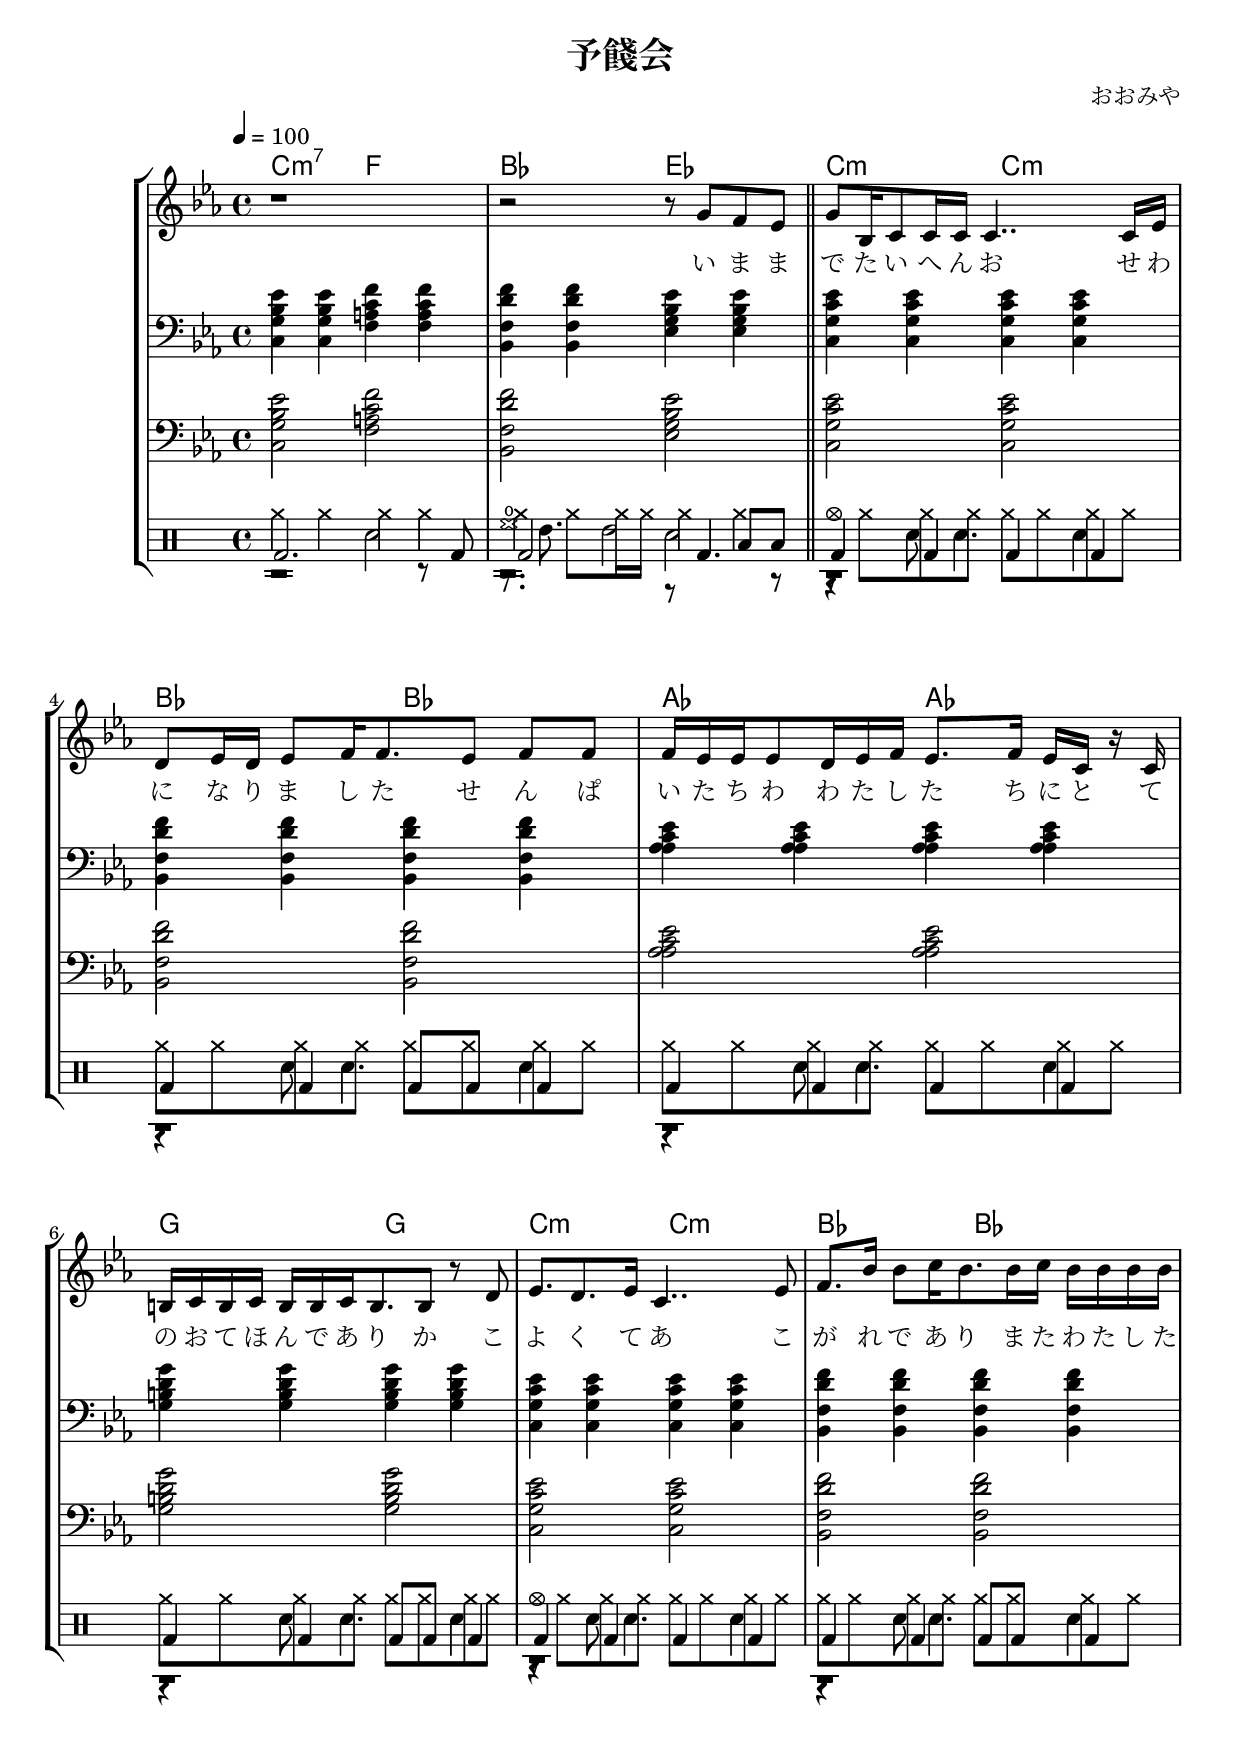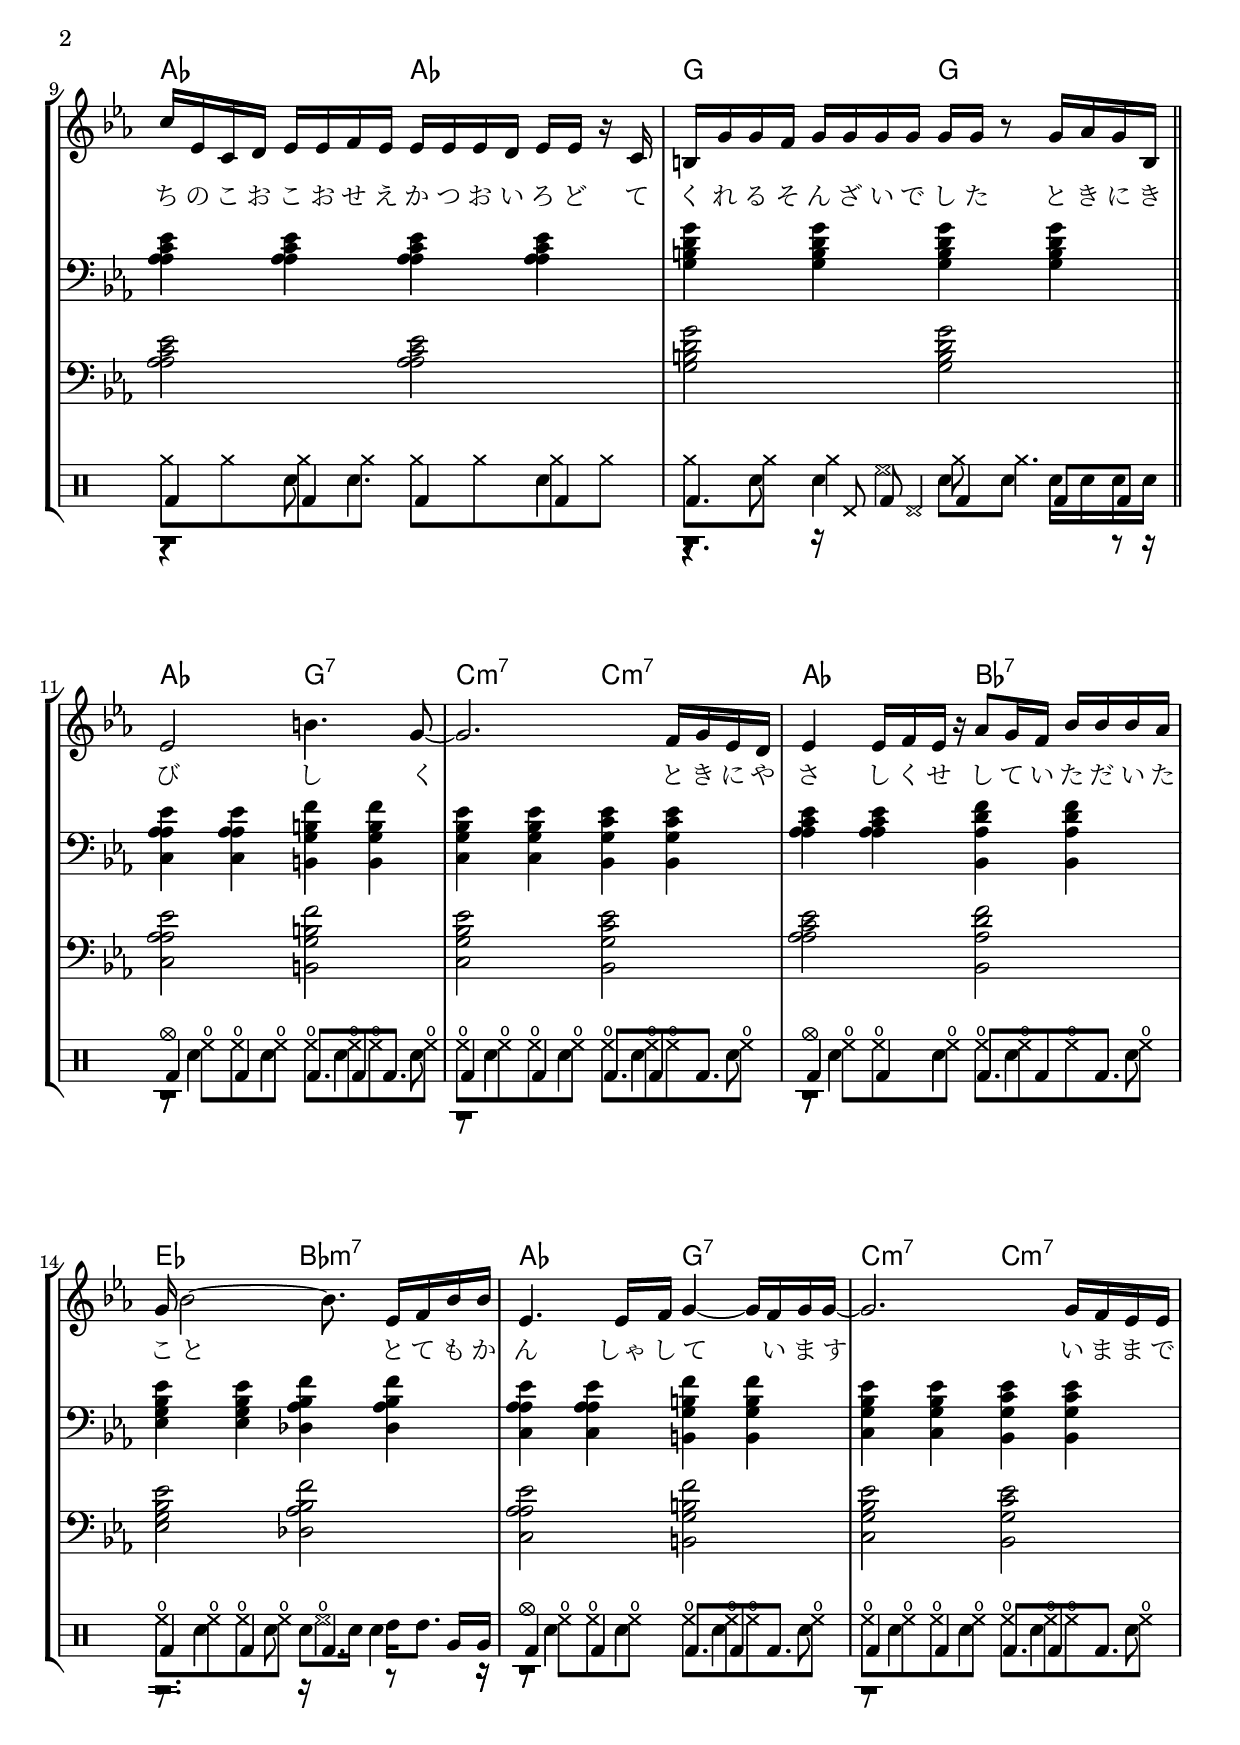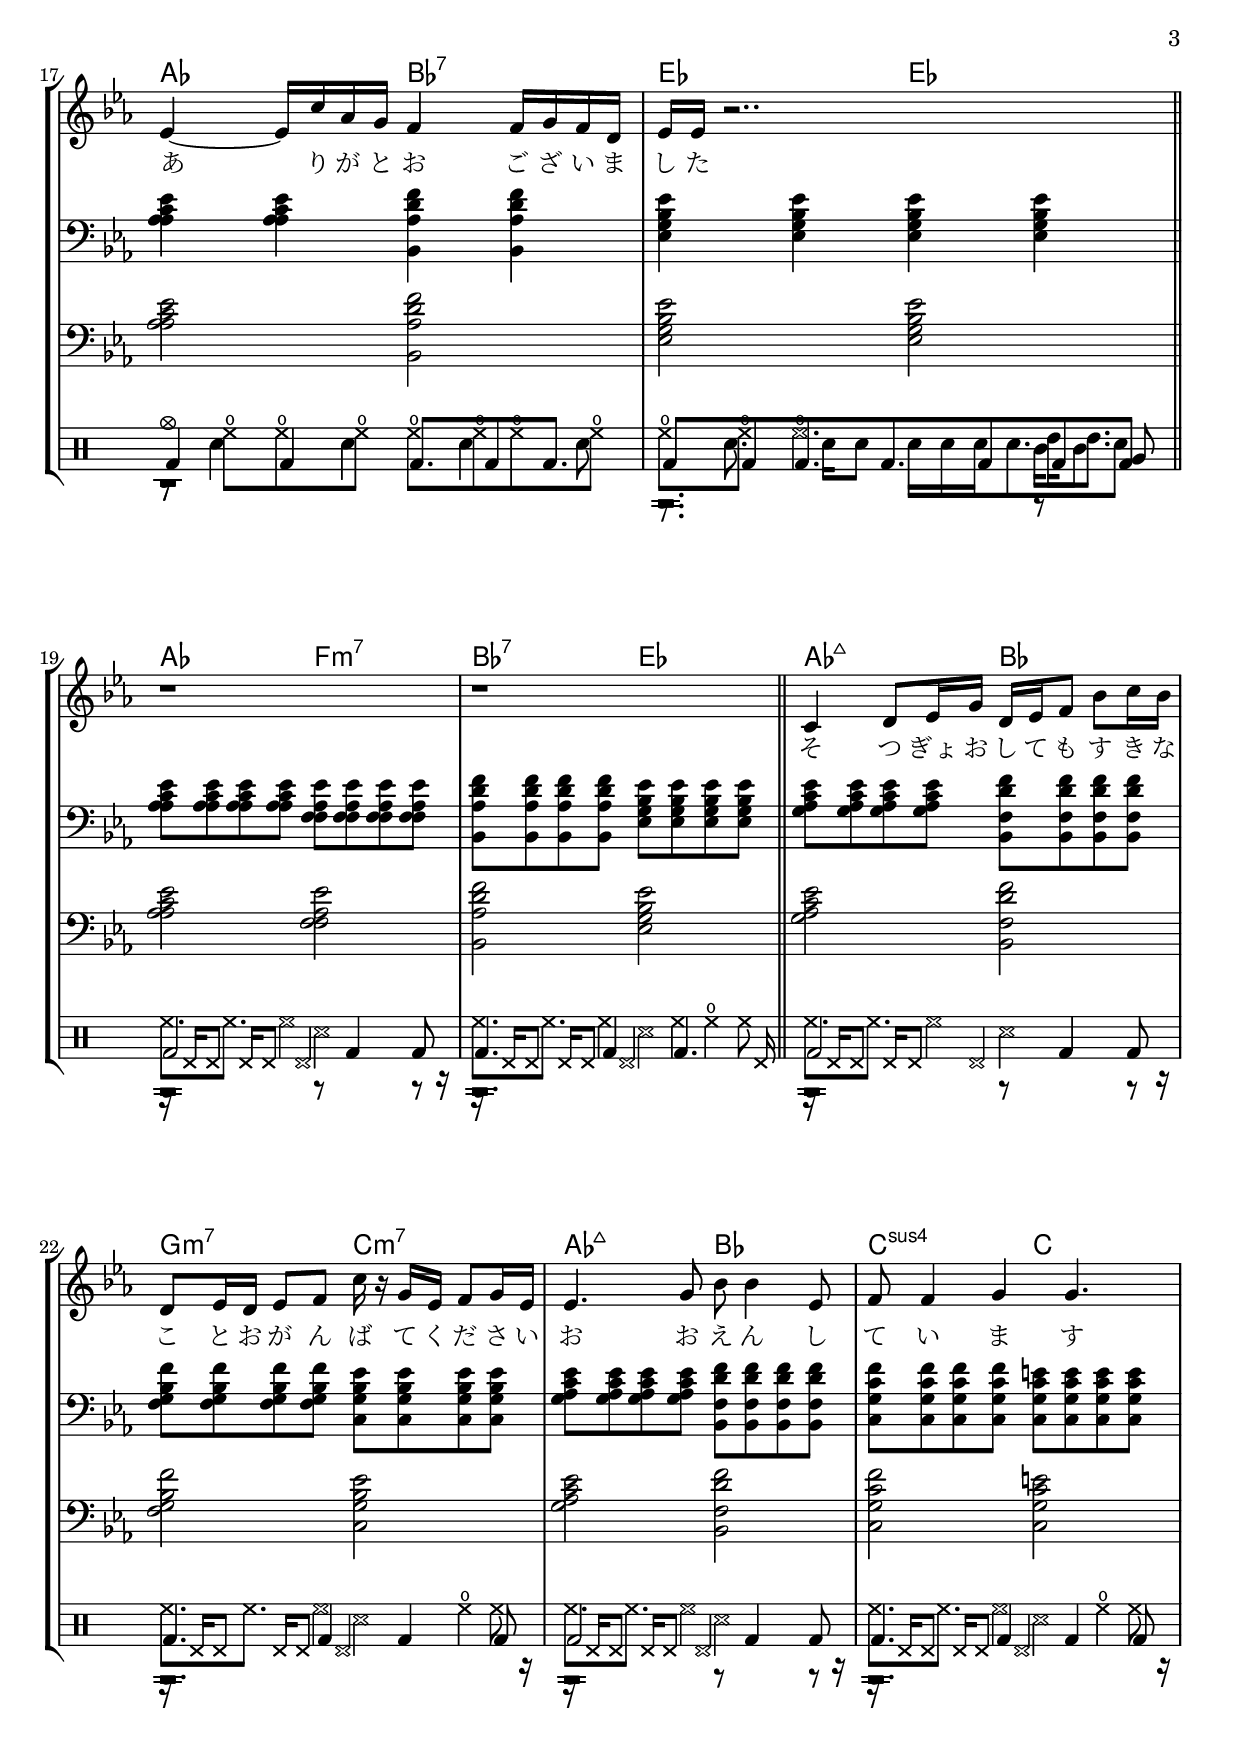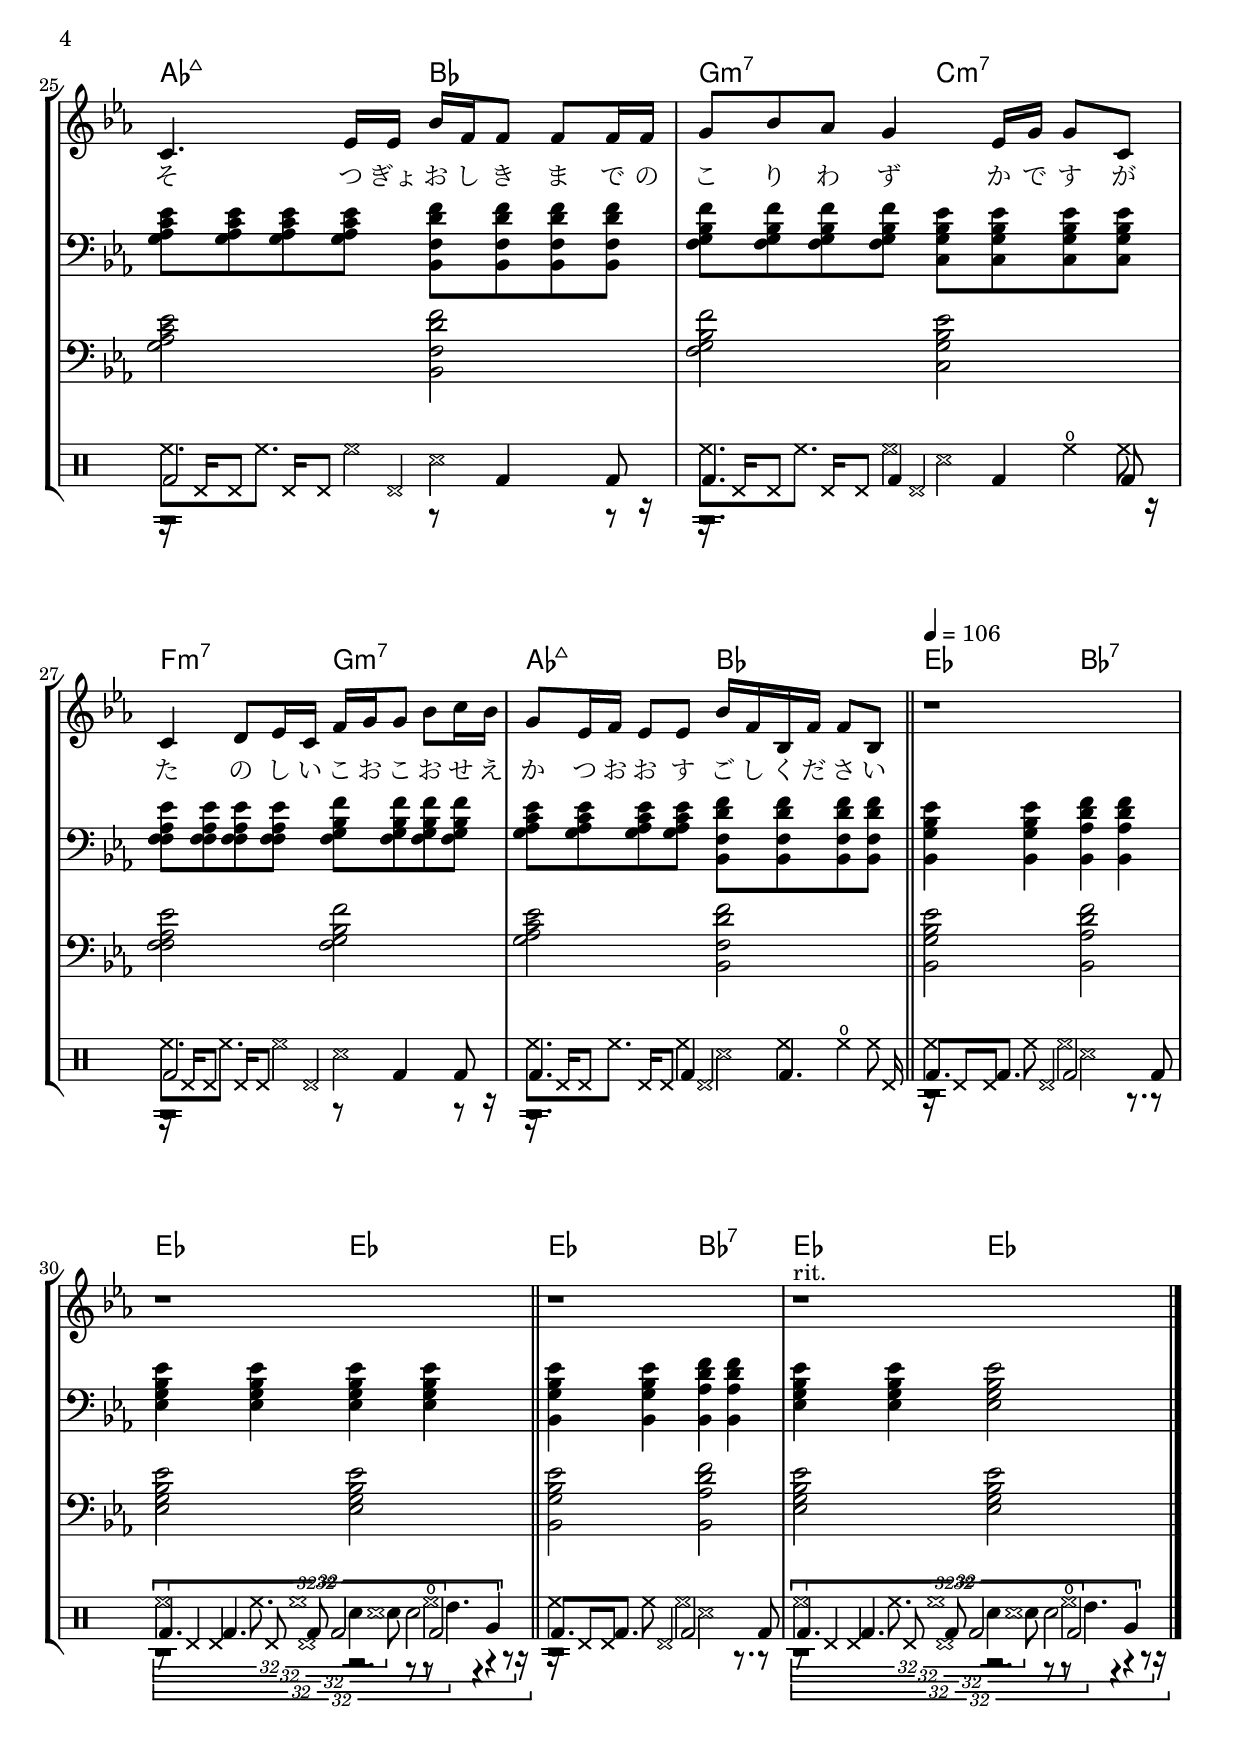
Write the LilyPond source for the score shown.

\version "2.12.1"

\header {
	title = \markup {予餞会}
	composer = \markup \center-column {おおみや}
}

harmony = \chordmode {
	c2:min7 f bes es 

	c:m c:m bes bes as as g g c:m c:m bes bes as as g g 

	as g:7 c:min7 c:min7 as bes:7 es bes:min7 as g:7 c:min7 c:min7 as bes:7 es es 

	as f:min7 bes:7 es 

	as:maj7 bes g:min7 c:min7 as:maj7 bes c:sus4 c as:maj7 bes g:min7 c:min7 f:min7 g:min7 as:maj7 bes 

	es bes:7 es es 

	es bes:7 es es 
}

melody = {
	\key es \major
	\tempo 4 = 100
	r1 | r2 r8 
	\set Staff.midiInstrument = #"mmi0.42"
	\set Staff.midiMinimumVolume = #0.7
	\set Staff.midiMaximumVolume = #0.9
	g'8  f'8  es'8 
	g'8  bes16  c'8  c'16  c'16  c'4..  c'16  es'16 
	d'8  es'16  d'16  es'8  f'16  f'8.  es'8  f'8  f'8 
	f'16  es'16  es'16  es'8  d'16  es'16  f'16  es'8.  f'16  es'16  c'16  r16  c'16 
	b16  c'16  b16  c'16  b16  b16  c'16  b8.  b8  r8  d'8 
	es'8.  d'8.  es'16  c'4..  es'8 
	f'8.  bes'16  bes'8  c''16  bes'8.  bes'16  c''16  bes'16  bes'16  bes'16  bes'16 
	c''16  es'16  c'16  d'16  es'16  es'16  f'16  es'16  es'16  es'16  es'16  d'16  es'16  es'16  r16  c'16 
	b16  g'16  g'16  f'16  g'16  g'16  g'16  g'16  g'16  g'16  	r8 	\set Staff.midiInstrument = #"mmi0.42"
	\set Staff.midiMinimumVolume = #0.7
	\set Staff.midiMaximumVolume = #0.9
	g'16  as'16  g'16  b16 
	es'2  b'4.  g'8~ 
	g'2.  f'16  g'16  es'16  d'16 
	es'4  es'16  f'16  es'16  r16  as'8  g'16  f'16  bes'16  bes'16  bes'16  as'16 
	g'16  bes'2~bes'8.  es'16  f'16  bes'16  bes'16 
	es'4.  es'16  f'16  g'4~g'16  f'16  g'16  g'16~ 
	g'2.  g'16  f'16  es'16  es'16 
	es'4~es'16  c''16  as'16  g'16  f'4  f'16  g'16  f'16  d'16 
	es'16  es'16  	r2.. 	r1 | r1   
	\set Staff.midiInstrument = #"mmi0.42"
	\set Staff.midiMinimumVolume = #0.7
	\set Staff.midiMaximumVolume = #0.9
	c'4  d'8  es'16  g'16  d'16  es'16  f'8  bes'8  c''16  bes'16 
	d'8  es'16  d'16  es'8  f'8  c''16  r16  g'16  es'16  f'8  g'16  es'16 
	es'4.  g'8  bes'8  bes'4  es'8 
	f'8  f'4  g'4  g'4. 
	c'4.  es'16  es'16  bes'16  f'16  f'8  f'8  f'16  f'16 
	g'8  bes'8  as'8  g'4  es'16  g'16  g'8  c'8 
	c'4  d'8  es'16  c'16  f'16  g'16  g'8  bes'8  c''16  bes'16 
	g'8  es'16  f'16  es'8  es'8  bes'16  f'16  bes16  f'16  f'8  bes8
	\tempo 4 = 106
	r1 | r1   
	r1 | r1^"rit." \bar "|."
}

words = \lyricmode {
	
	い  ま  ま  で  た  い  へ  ん  お  せ  わ  に  な  り  ま  し  た  せ  ん  ぱ  い  た  ち  わ  わ  た  し  た  ち  に  と  て  の  お  て  ほ  ん  で  あ  り  か  こ  よ  く  て  あ  こ  が  れ  で  あ  り  ま  た  わ  た  し  た  ち  の  こ  お  こ  お  せ  え  か  つ  お  い  ろ  ど  て  く  れ  る  そ  ん  ざ  い  で  し  た  
	と  き  に  き  び  し  く  と  き  に  や  さ  し  く  せ  し  て  い  た  だ  い  た  こ  と  と  て  も  か  ん  しゃ  し  て  い  ま  す  い  ま  ま  で  あ  り  が  と  お  ご  ざ  い  ま  し  た  
	
	そ  つ  ぎょ  お  し  て  も  す  き  な  こ  と  お  が  ん  ば  て  く  だ  さ  い  お  お  え  ん  し  て  い  ま  す  そ  つ  ぎょ  お  し  き  ま  で  の  こ  り  わ  ず  か  で  す  が  た  の  し  い  こ  お  こ  お  せ  え  か  つ  お  お  す  ご  し  く  だ  さ  い  
	
	
}

tempochange = {
	\tempo 4 = 100
	r1 | r1 \bar "||"
	\tempo 4 = 100
	r1 | r1 | r1 | r1 | r1 | r1 | r1 | r1 \bar "||"
	\tempo 4 = 100
	r1 | r1 | r1 | r1 | r1 | r1 | r1 | r1 \bar "||"
	\tempo 4 = 100
	r1 | r1 \bar "||"
	\tempo 4 = 100
	r1 | r1 | r1 | r1 | r1 | r1 | r1 | r1 \bar "||"
	\tempo 4 = 106
	r1 | r1 \bar "||"
	\tempo 4 = 106
	r1 | \tempo 4 = 79 r2 \tempo 4 = 70 r2 \bar "|."
}

mainacc = {
	\clef bass
	\set Staff.midiInstrument = #"Acoustic grand"
	\set Staff.midiMinimumVolume = #0.3
	\set Staff.midiMaximumVolume = #0.6
	\key es \major
	\tempo 4 = 100
	<c g bes es'>4 <c g bes es'>4
	<a f c' f'>4 <a f c' f'>4
	<bes, f d' f'>4 <bes, f d' f'>4
	<es g bes es'>4 <es g bes es'>4
	\bar "||"

	\set Staff.midiInstrument = #"Acoustic grand"
	\set Staff.midiMinimumVolume = #0.3
	\set Staff.midiMaximumVolume = #0.6
	<c g c' es'>4 <c g c' es'>4
	<c g c' es'>4 <c g c' es'>4
	<bes, f d' f'>4 <bes, f d' f'>4
	<bes, f d' f'>4 <bes, f d' f'>4
	<as as c' es'>4 <as as c' es'>4
	<as as c' es'>4 <as as c' es'>4
	<g b d' g'>4 <g b d' g'>4
	<g b d' g'>4 <g b d' g'>4
	<c g c' es'>4 <c g c' es'>4
	<c g c' es'>4 <c g c' es'>4
	<bes, f d' f'>4 <bes, f d' f'>4
	<bes, f d' f'>4 <bes, f d' f'>4
	<as as c' es'>4 <as as c' es'>4
	<as as c' es'>4 <as as c' es'>4
	<g b d' g'>4 <g b d' g'>4
	<g b d' g'>4 <g b d' g'>4
	\bar "||"

	\set Staff.midiInstrument = #"Electric Guitar (jazz)"
	\set Staff.midiMinimumVolume = #0.3
	\set Staff.midiMaximumVolume = #0.6
	<c as as es'>4 <c as as es'>4
	<b, g b f'>4 <b, g b f'>4
	<c g bes es'>4 <c g bes es'>4
	<bes, g c' es'>4 <bes, g c' es'>4
	<as as c' es'>4 <as as c' es'>4
	<bes, as d' f'>4 <bes, as d' f'>4
	<es g bes es'>4 <es g bes es'>4
	<des as bes f'>4 <des as bes f'>4
	<c as as es'>4 <c as as es'>4
	<b, g b f'>4 <b, g b f'>4
	<c g bes es'>4 <c g bes es'>4
	<bes, g c' es'>4 <bes, g c' es'>4
	<as as c' es'>4 <as as c' es'>4
	<bes, as d' f'>4 <bes, as d' f'>4
	<es g bes es'>4 <es g bes es'>4
	<es g bes es'>4 <es g bes es'>4
	\bar "||"

	\set Staff.midiInstrument = #"Acoustic Guitar (steel)"
	\set Staff.midiMinimumVolume = #0.3
	\set Staff.midiMaximumVolume = #0.6
	<as as c' es'>8 <as as c' es'>8 <as as c' es'>8 <as as c' es'>8
	<f f as es'>8 <f f as es'>8 <f f as es'>8 <f f as es'>8
	<bes, as d' f'>8 <bes, as d' f'>8 <bes, as d' f'>8 <bes, as d' f'>8
	<es g bes es'>8 <es g bes es'>8 <es g bes es'>8 <es g bes es'>8
	\bar "||"

	\set Staff.midiInstrument = #"Acoustic Guitar (steel)"
	\set Staff.midiMinimumVolume = #0.3
	\set Staff.midiMaximumVolume = #0.6
	<as g c' es'>8 <as g c' es'>8 <as g c' es'>8 <as g c' es'>8
	<bes, f d' f'>8 <bes, f d' f'>8 <bes, f d' f'>8 <bes, f d' f'>8
	<g f bes f'>8 <g f bes f'>8 <g f bes f'>8 <g f bes f'>8
	<c g bes es'>8 <c g bes es'>8 <c g bes es'>8 <c g bes es'>8
	<as g c' es'>8 <as g c' es'>8 <as g c' es'>8 <as g c' es'>8
	<bes, f d' f'>8 <bes, f d' f'>8 <bes, f d' f'>8 <bes, f d' f'>8
	<c g c' f'>8 <c g c' f'>8 <c g c' f'>8 <c g c' f'>8
	<c g c' e'>8 <c g c' e'>8 <c g c' e'>8 <c g c' e'>8
	<as g c' es'>8 <as g c' es'>8 <as g c' es'>8 <as g c' es'>8
	<bes, f d' f'>8 <bes, f d' f'>8 <bes, f d' f'>8 <bes, f d' f'>8
	<g f bes f'>8 <g f bes f'>8 <g f bes f'>8 <g f bes f'>8
	<c g bes es'>8 <c g bes es'>8 <c g bes es'>8 <c g bes es'>8
	<f f as es'>8 <f f as es'>8 <f f as es'>8 <f f as es'>8
	<g f bes f'>8 <g f bes f'>8 <g f bes f'>8 <g f bes f'>8
	<as g c' es'>8 <as g c' es'>8 <as g c' es'>8 <as g c' es'>8
	<bes, f d' f'>8 <bes, f d' f'>8 <bes, f d' f'>8 <bes, f d' f'>8
	\bar "||"

	\set Staff.midiInstrument = #"Acoustic grand"
	\set Staff.midiMinimumVolume = #0.3
	\set Staff.midiMaximumVolume = #0.6
	\tempo 4 = 106
	<bes, g bes es'>4 <bes, g bes es'>4
	<bes, as d' f'>4 <bes, as d' f'>4
	<es g bes es'>4 <es g bes es'>4
	<es g bes es'>4 <es g bes es'>4
	\bar "||"

	\set Staff.midiInstrument = #"Acoustic grand"
	\set Staff.midiMinimumVolume = #0.3
	\set Staff.midiMaximumVolume = #0.6
	<bes, g bes es'>4 <bes, g bes es'>4
	<bes, as d' f'>4 <bes, as d' f'>4
	<es g bes es'>4 <es g bes es'>4
	<es g bes es'>2
	\bar "|."
}

subacc = {
	\clef bass
	\set Staff.midiInstrument = #"String Ensemble 1"
	\set Staff.midiMinimumVolume = #0.3
	\set Staff.midiMaximumVolume = #0.6
	\key es \major
	\tempo 4 = 100
	<c g bes es'>2
	<a f c' f'>2
	<bes, f d' f'>2
	<es g bes es'>2
	\bar "||"

	\set Staff.midiInstrument = #"String Ensemble 2"
	\set Staff.midiMinimumVolume = #0.3
	\set Staff.midiMaximumVolume = #0.6
	<c g c' es'>2
	<c g c' es'>2
	<bes, f d' f'>2
	<bes, f d' f'>2
	<as as c' es'>2
	<as as c' es'>2
	<g b d' g'>2
	<g b d' g'>2
	<c g c' es'>2
	<c g c' es'>2
	<bes, f d' f'>2
	<bes, f d' f'>2
	<as as c' es'>2
	<as as c' es'>2
	<g b d' g'>2
	<g b d' g'>2
	\bar "||"

	\set Staff.midiInstrument = #"Synthstrings 1"
	\set Staff.midiMinimumVolume = #0.3
	\set Staff.midiMaximumVolume = #0.6
	<c as as es'>2
	<b, g b f'>2
	<c g bes es'>2
	<bes, g c' es'>2
	<as as c' es'>2
	<bes, as d' f'>2
	<es g bes es'>2
	<des as bes f'>2
	<c as as es'>2
	<b, g b f'>2
	<c g bes es'>2
	<bes, g c' es'>2
	<as as c' es'>2
	<bes, as d' f'>2
	<es g bes es'>2
	<es g bes es'>2
	\bar "||"

	\set Staff.midiInstrument = #"String Ensemble 2"
	\set Staff.midiMinimumVolume = #0.3
	\set Staff.midiMaximumVolume = #0.6
	<as as c' es'>2
	<f f as es'>2
	<bes, as d' f'>2
	<es g bes es'>2
	\bar "||"

	\set Staff.midiInstrument = #"String Ensemble 2"
	\set Staff.midiMinimumVolume = #0.3
	\set Staff.midiMaximumVolume = #0.6
	<as g c' es'>2
	<bes, f d' f'>2
	<g f bes f'>2
	<c g bes es'>2
	<as g c' es'>2
	<bes, f d' f'>2
	<c g c' f'>2
	<c g c' e'>2
	<as g c' es'>2
	<bes, f d' f'>2
	<g f bes f'>2
	<c g bes es'>2
	<f f as es'>2
	<g f bes f'>2
	<as g c' es'>2
	<bes, f d' f'>2
	\bar "||"

	\set Staff.midiInstrument = #"String Ensemble 1"
	\set Staff.midiMinimumVolume = #0.3
	\set Staff.midiMaximumVolume = #0.6
	\tempo 4 = 106
	<bes, g bes es'>2
	<bes, as d' f'>2
	<es g bes es'>2
	<es g bes es'>2
	\bar "||"

	\set Staff.midiInstrument = #"String Ensemble 1"
	\set Staff.midiMinimumVolume = #0.3
	\set Staff.midiMaximumVolume = #0.6
	<bes, g bes es'>2
	<bes, as d' f'>2
	<es g bes es'>2
	<es g bes es'>2
	\bar "|."
}

percA = {
	\drummode {
	cymr4 cymr4 cymr4 cymr4  |cymr4 cymr8 cymr16 cymr16 cymr4 cymr4  \bar "||"
	r8 cymr8 cymr8 cymr8 cymr8 cymr8 cymr8 cymr8  |cymr8 cymr8 cymr8 cymr8 cymr8 cymr8 cymr8 cymr8  |cymr8 cymr8 cymr8 cymr8 cymr8 cymr8 cymr8 cymr8  |cymr8 cymr8 cymr8 cymr8 cymr8 cymr8 cymr8 cymr8  |r8 cymr8 cymr8 cymr8 cymr8 cymr8 cymr8 cymr8  |cymr8 cymr8 cymr8 cymr8 cymr8 cymr8 cymr8 cymr8  |cymr8 cymr8 cymr8 cymr8 cymr8 cymr8 cymr8 cymr8  |cymr8 cymr8 cymr4 cymr8 cymr4.  \bar "||"
	r8 hho8 hho8 hho8 hho8 hho8 hho8 hho8  |hho8 hho8 hho8 hho8 hho8 hho8 hho8 hho8  |r8 hho8 hho8 hho8 hho8 hho8 hho8 hho8  |hho8 hho8 hho8 hho8 hho2  |r8 hho8 hho8 hho8 hho8 hho8 hho8 hho8  |hho8 hho8 hho8 hho8 hho8 hho8 hho8 hho8  |r8 hho8 hho8 hho8 hho8 hho8 hho8 hho8  |hho8 hho8 hho2.  \bar "||"
	r1  |r2. hho4  \bar "||"
	r1  |r2. hho4  |r1  |r2. hho4  |r1  |r2. hho4  |r1  |r2. hho4  \bar "||"
	hh4 hh8 hh2 r8  |\times 16/32{ hh2 hh8. hh1 r4 r16 } \bar "||"
	hh4 hh8 hh2 r8  |\times 16/32{ hh2 hh8. hh1 r4 r16 } \bar "|."
	}
}

percB = {
	\drummode {
	r2 sn2  |r2 sn2  \bar "||"
	r4 sn8 sn4. sn4  |r4 sn8 sn4. sn4  |r4 sn8 sn4. sn4  |r4 sn8 sn4. sn4  |r4 sn8 sn4. sn4  |r4 sn8 sn4. sn4  |r4 sn8 sn4. sn4  |r8 sn8 sn4 sn8 sn8 sn16 sn16 sn16 sn16  \bar "||"
	r8 sn4 sn4 sn4 sn8  |r8 sn4 sn4 sn4 sn8  |r8 sn4 sn4 sn4 sn8  |r8 sn4 sn8 sn8 sn16 sn4 r16  |r8 sn4 sn4 sn4 sn8  |r8 sn4 sn4 sn4 sn8  |r8 sn4 sn4 sn4 sn8  |r8 sn8. sn16 sn8 sn16 sn16 sn16 sn8. sn8  \bar "||"
	r16 hhp16 hhp8 hhp16 hhp8 hhp2 r16  |r16 hhp16 hhp8 hhp16 hhp8 hhp2 hhp16  \bar "||"
	r16 hhp16 hhp8 hhp16 hhp8 hhp2 r16  |r16 hhp16 hhp8 hhp16 hhp8 hhp2 r16  |r16 hhp16 hhp8 hhp16 hhp8 hhp2 r16  |r16 hhp16 hhp8 hhp16 hhp8 hhp2 r16  |r16 hhp16 hhp8 hhp16 hhp8 hhp2 r16  |r16 hhp16 hhp8 hhp16 hhp8 hhp2 r16  |r16 hhp16 hhp8 hhp16 hhp8 hhp2 r16  |r16 hhp16 hhp8 hhp16 hhp8 hhp2 hhp16  \bar "||"
	r16 hhp8 hhp8 hhp2 r8.  |\times 16/32{ r8 hhp4 hhp4 hhp8 hhp1 r4 } \bar "||"
	r16 hhp8 hhp8 hhp2 r8.  |\times 16/32{ r8 hhp4 hhp4 hhp8 hhp1 r4 } \bar "|."
	}
}

percC = {
	\drummode {
	bd2. r8 bd8  |bd2 r8 bd4.  \bar "||"
	bd4 bd4 bd4 bd4  |bd4 bd4 bd8 bd8 bd4  |bd4 bd4 bd4 bd4  |bd4 bd4 bd8 bd8 bd4  |bd4 bd4 bd4 bd4  |bd4 bd4 bd8 bd8 bd4  |bd4 bd4 bd4 bd4  |bd4. bd8 bd4 bd8 bd8  \bar "||"
	bd4 bd4 bd8. bd8 bd8.  |bd4 bd4 bd8. bd8 bd8.  |bd4 bd4 bd8. bd8 bd8.  |bd4 bd4 r16 bd4. r16  |bd4 bd4 bd8. bd8 bd8.  |bd4 bd4 bd8. bd8 bd8.  |bd4 bd4 bd8. bd8 bd8.  |bd8 bd8 bd8. bd8. bd8 bd8 bd8  \bar "||"
	hh8. hh8. hh2 r8  |hh8. hh8. hh4 hh4 hh8  \bar "||"
	hh8. hh8. hh2 r8  |hh8. hh8. hh2 hh8  |hh8. hh8. hh2 r8  |hh8. hh8. hh2 hh8  |hh8. hh8. hh2 r8  |hh8. hh8. hh2 hh8  |hh8. hh8. hh2 r8  |hh8. hh8. hh4 hh4 hh8  \bar "||"
	r1  |\times 16/32{ r1 r2 hho2 } \bar "||"
	r1  |\times 16/32{ r1 r2 hho2 } \bar "|."
	}
}

percD = {
	\drummode {
	r1 |r8. tommh8. tommh2 r8  \bar "||"
	cymc1  |r1 |r1 |r1 |cymc1  |r1 |r1 |r1 \bar "||"
	cymc1  |r1  |cymc1  |r1  |cymc1  |r1  |cymc1  |r1  \bar "||"
	r2 ss2  |r2 ss2  \bar "||"
	r2 ss2  |r2 ss2  |r2 ss2  |r2 ss2  |r2 ss2  |r2 ss2  |r2 ss2  |r2 ss2  \bar "||"
	bd8. bd8. bd2 bd8  |\times 16/32{ bd4. bd4. bd8 bd2 r8 bd2 } \bar "||"
	bd8. bd8. bd2 bd8  |\times 16/32{ bd4. bd4. bd8 bd2 r8 bd2 } \bar "|."
	}
}

percE = {
	\drummode {
	r1 |r2. toml8 toml8  \bar "||"
	r1 |r1 |r1 |r1 |r1 |r1 |r1 |r4 r16 hhp8 hhp2 r16  \bar "||"
	r1 |r1 |r1 |r2. tommh16 tommh8.  |r1 |r1 |r1 |r2. tommh16 tommh8.  \bar "||"
	bd2 r8 bd4 bd8  |bd4. bd4 bd4.  \bar "||"
	bd2 r8 bd4 bd8  |bd4. bd4 bd4 bd8  |bd2 r8 bd4 bd8  |bd4. bd4 bd4 bd8  |bd2 r8 bd4 bd8  |bd4. bd4 bd4 bd8  |bd2 r8 bd4 bd8  |bd4. bd4 bd4.  \bar "||"
	r2 ss2  |\times 16/32{ r1 ss1 } \bar "||"
	r2 ss2  |\times 16/32{ r1 ss1 } \bar "|."
	}
}

percF = {
	\drummode {
	r1 |hho1  \bar "||"
	r1 |r1 |r1 |r1 |r1 |r1 |r1 |r4. hh2 r8  \bar "||"
	r1 |r1 |r1 |r2. r8 tomfh16 tomfh16  |r1 |r1 |r1 |r2. r8 tomfh8  \bar "||"
	r1 | r1 \bar "||"
	r1 | r1 | r1 | r1 | r1 | r1 | r1 | r1 \bar "||"
	r1 |\times 16/32{ r1 sn4 sn8 sn2 r8 } \bar "||"
	r1 |\times 16/32{ r1 sn4 sn8 sn2 r8 } \bar "|."
	}
}

percG = {
	\drummode {
	r1 | r1 \bar "||"
	r1 | r1 | r1 | r1 | r1 | r1 | r1 | r1 \bar "||"
	r1 |r1 |r1 |r1 |r1 |r1 |r1 |r2. tomml16 tomml8.  \bar "||"
	r1 | r1 \bar "||"
	r1 | r1 | r1 | r1 | r1 | r1 | r1 | r1 \bar "||"
	r1 |r1 \bar "||"
	r1 |r1 \bar "|."
	}
}

percH = {
	\drummode {
	r1 | r1 \bar "||"
	r1 | r1 | r1 | r1 | r1 | r1 | r1 | r1 \bar "||"
	r1 | r1 | r1 | r1 | r1 | r1 | r1 | r1 \bar "||"
	r1 | r1 \bar "||"
	r1 | r1 | r1 | r1 | r1 | r1 | r1 | r1 \bar "||"
	r1 |\times 16/32{ r1 r2 r8 tommh4. } \bar "||"
	r1 |\times 16/32{ r1 r2 r8 tommh4. } \bar "|."
	}
}

percI = {
	\drummode {
	r1 | r1 \bar "||"
	r1 | r1 | r1 | r1 | r1 | r1 | r1 | r1 \bar "||"
	r1 | r1 | r1 | r1 | r1 | r1 | r1 | r1 \bar "||"
	r1 | r1 \bar "||"
	r1 | r1 | r1 | r1 | r1 | r1 | r1 | r1 \bar "||"
	r1 |\times 16/32{ r1 r2. tomfh4 } \bar "||"
	r1 |\times 16/32{ r1 r2. tomfh4 } \bar "|."
	}
}

\score {
	<<
		\new StaffGroup <<
			\new ChordNames {\harmony}
			\new Voice = "melody" {\melody}
			\new Lyrics \lyricsto "melody" \words
			\new Staff = "mainacc" {\mainacc}
			\new Staff = "subacc" {\subacc}
			\new DrumStaff <<
				\new DrumVoice {\percA}
				\new DrumVoice {\percB}
				\new DrumVoice {\percC}
				\new DrumVoice {\percD}
				\new DrumVoice {\percE}
				\new DrumVoice {\percF}
				\new DrumVoice {\percG}
				\new DrumVoice {\percH}
				\new DrumVoice {\percI}
			>>
		>>
	>>
	\layout { }
}
